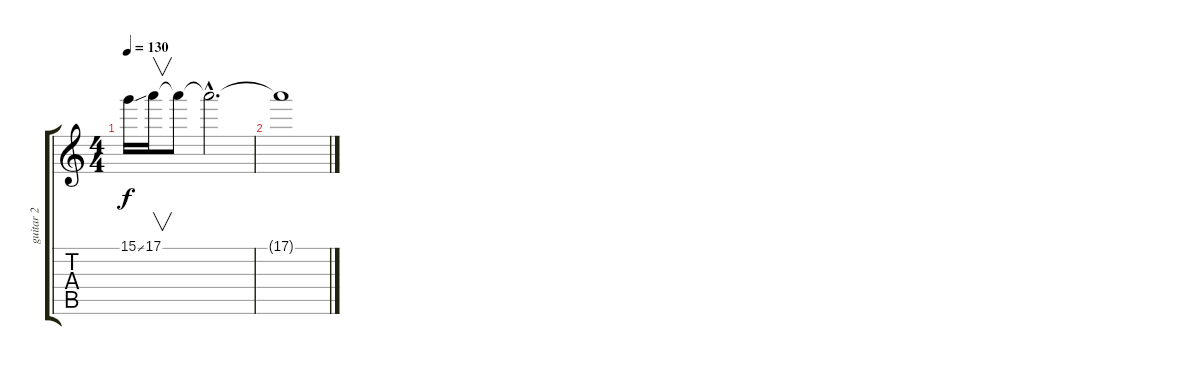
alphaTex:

\track ("guitar 2" "guitar 2") {instrument electricguitarjazz}
\staff {score tabs}
\tuning (E4 B3 G3 D3 A2 E2) {hide}
\ts (4 4)
\tempo 130
\clef g2
\ks c
15.1{ss}.16{dy f} 17.1.16{v} 17.1{t}.8 17.1{hac t}.2{d} |
17.1{t}.1
